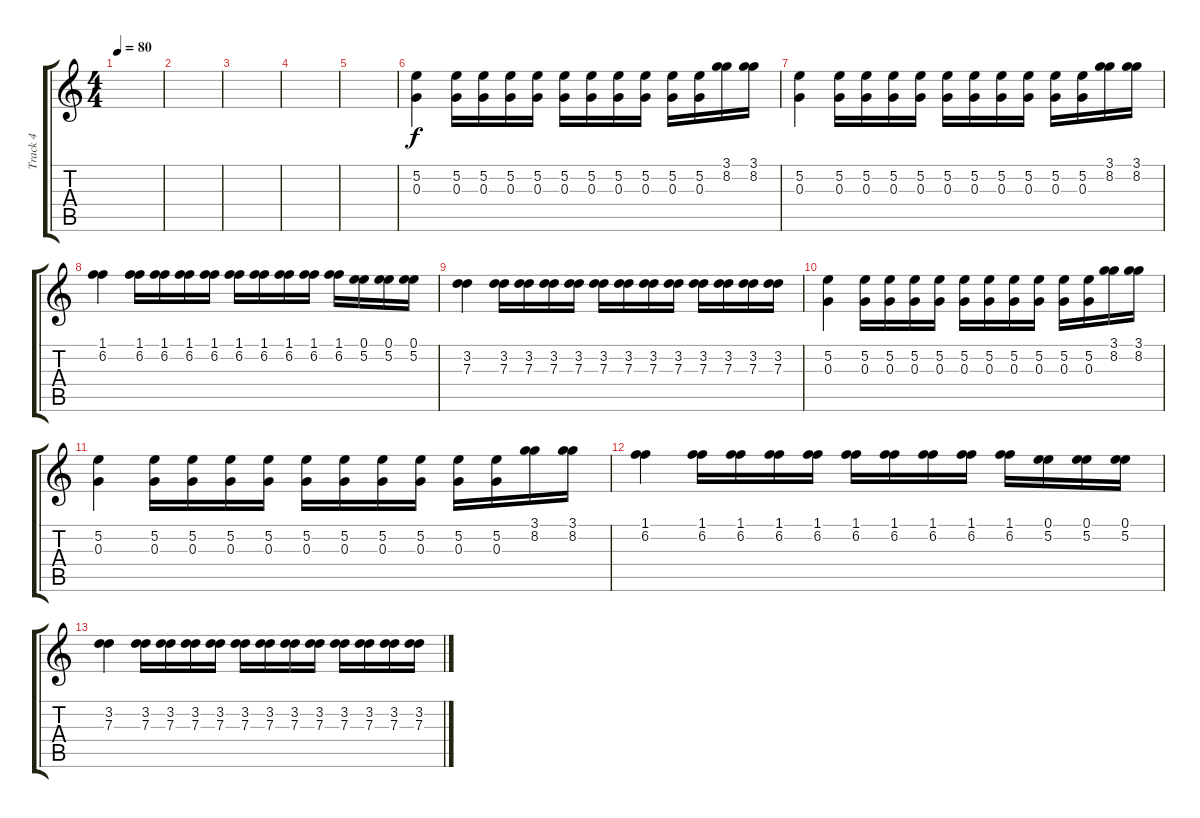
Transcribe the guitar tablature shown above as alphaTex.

\track ("Track 4" "Track 4") {instrument acousticguitarsteel}
\staff {score tabs}
\tuning (E4 B3 G3 D3 A2 E2) {hide}
\ts (4 4)
\tempo 80
\clef g2
\ks c
|
|
|
|
|
(5.2 0.3).4 (5.2 0.3).16 (5.2 0.3).16 (5.2 0.3).16 (5.2 0.3).16 (5.2 0.3).16 (5.2 0.3).16 (5.2 0.3).16 (5.2 0.3).16 (5.2 0.3).16 (5.2 0.3).16 (3.1 8.2).16 (3.1 8.2).16 |
(5.2 0.3).4 (5.2 0.3).16 (5.2 0.3).16 (5.2 0.3).16 (5.2 0.3).16 (5.2 0.3).16 (5.2 0.3).16 (5.2 0.3).16 (5.2 0.3).16 (5.2 0.3).16 (5.2 0.3).16 (3.1 8.2).16 (3.1 8.2).16 |
(1.1 6.2).4 (1.1 6.2).16 (1.1 6.2).16 (1.1 6.2).16 (1.1 6.2).16 (1.1 6.2).16 (1.1 6.2).16 (1.1 6.2).16 (1.1 6.2).16 (1.1 6.2).16 (0.1 5.2).16 (0.1 5.2).16 (0.1 5.2).16 |
(3.2 7.3).4 (3.2 7.3).16 (3.2 7.3).16 (3.2 7.3).16 (3.2 7.3).16 (3.2 7.3).16 (3.2 7.3).16 (3.2 7.3).16 (3.2 7.3).16 (3.2 7.3).16 (3.2 7.3).16 (3.2 7.3).16 (3.2 7.3).16 |
(5.2 0.3).4 (5.2 0.3).16 (5.2 0.3).16 (5.2 0.3).16 (5.2 0.3).16 (5.2 0.3).16 (5.2 0.3).16 (5.2 0.3).16 (5.2 0.3).16 (5.2 0.3).16 (5.2 0.3).16 (3.1 8.2).16 (3.1 8.2).16 |
(5.2 0.3).4 (5.2 0.3).16 (5.2 0.3).16 (5.2 0.3).16 (5.2 0.3).16 (5.2 0.3).16 (5.2 0.3).16 (5.2 0.3).16 (5.2 0.3).16 (5.2 0.3).16 (5.2 0.3).16 (3.1 8.2).16 (3.1 8.2).16 |
(1.1 6.2).4 (1.1 6.2).16 (1.1 6.2).16 (1.1 6.2).16 (1.1 6.2).16 (1.1 6.2).16 (1.1 6.2).16 (1.1 6.2).16 (1.1 6.2).16 (1.1 6.2).16 (0.1 5.2).16 (0.1 5.2).16 (0.1 5.2).16 |
(3.2 7.3).4 (3.2 7.3).16 (3.2 7.3).16 (3.2 7.3).16 (3.2 7.3).16 (3.2 7.3).16 (3.2 7.3).16 (3.2 7.3).16 (3.2 7.3).16 (3.2 7.3).16 (3.2 7.3).16 (3.2 7.3).16 (3.2 7.3).16
